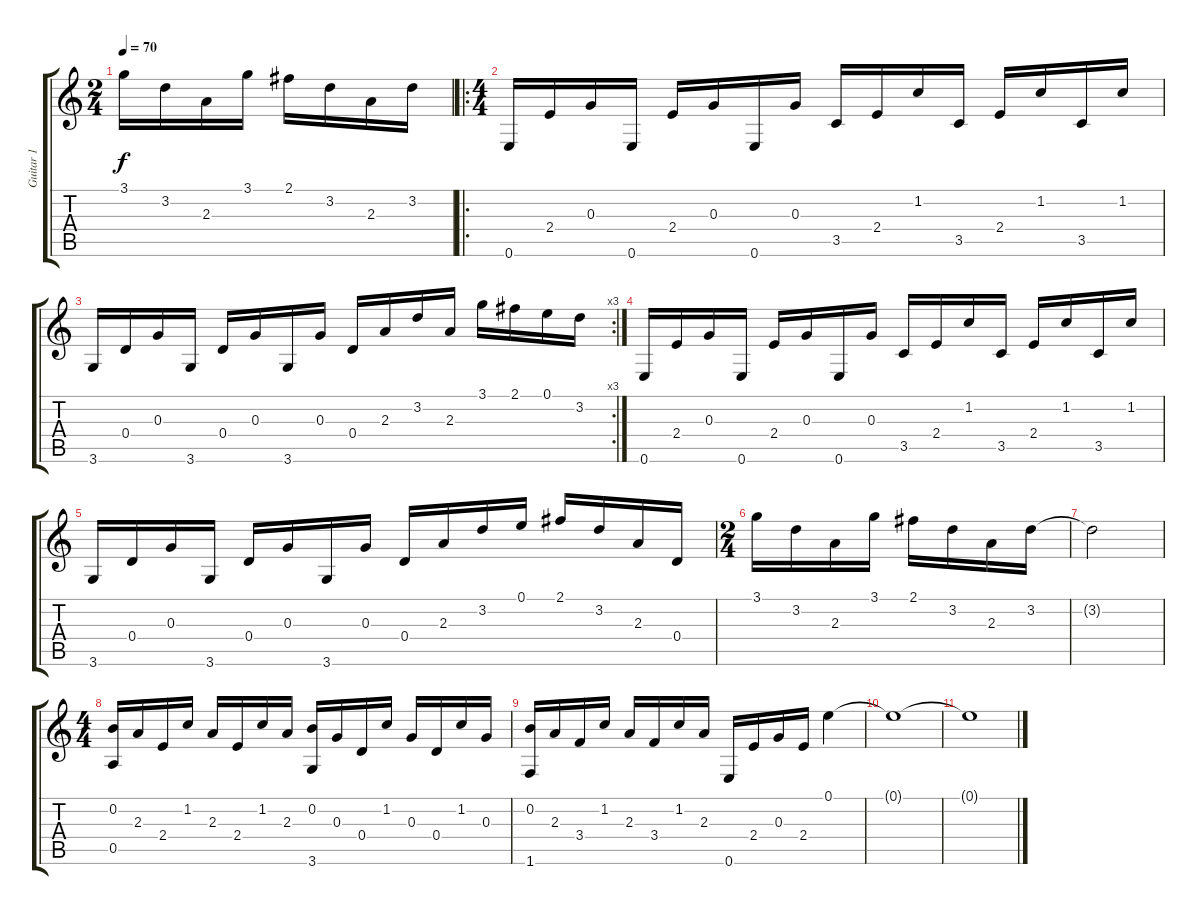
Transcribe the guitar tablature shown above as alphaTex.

\track ("Guitar 1" "Guitar 1") {instrument acousticguitarsteel}
\staff {score tabs}
\tuning (E4 B3 G3 D3 A2 E2) {hide}
\ts (2 4)
\tempo 70
\clef g2
\ks c
3.1.16{dy f} 3.2.16 2.3.16 3.1.16 2.1.16 3.2.16 2.3.16 3.2.16 |
\ro
\ts (4 4)
0.6.16 2.4.16 0.3.16 0.6.16 2.4.16 0.3.16 0.6.16 0.3.16 3.5.16 2.4.16 1.2.16 3.5.16 2.4.16 1.2.16 3.5.16 1.2.16 |
\rc 3
3.6.16 0.4.16 0.3.16 3.6.16 0.4.16 0.3.16 3.6.16 0.3.16 0.4.16 2.3.16 3.2.16 2.3.16 3.1.16 2.1.16 0.1.16 3.2.16 |
0.6.16 2.4.16 0.3.16 0.6.16 2.4.16 0.3.16 0.6.16 0.3.16 3.5.16 2.4.16 1.2.16 3.5.16 2.4.16 1.2.16 3.5.16 1.2.16 |
3.6.16 0.4.16 0.3.16 3.6.16 0.4.16 0.3.16 3.6.16 0.3.16 0.4.16 2.3.16 3.2.16 0.1.16 2.1.16 3.2.16 2.3.16 0.4.16 |
\ts (2 4)
3.1.16 3.2.16 2.3.16 3.1.16 2.1.16 3.2.16 2.3.16 3.2.16 |
3.2{t}.2 |
\ts (4 4)
(0.2 0.5).16 2.3.16 2.4.16 1.2.16 2.3.16 2.4.16 1.2.16 2.3.16 (0.2 3.6).16 0.3.16 0.4.16 1.2.16 0.3.16 0.4.16 1.2.16 0.3.16 |
(0.2 1.6).16 2.3.16 3.4.16 1.2.16 2.3.16 3.4.16 1.2.16 2.3.16 0.6.16 2.4.16 0.3.16 2.4.16 0.1.4 |
0.1{t}.1 |
0.1{t}.1
